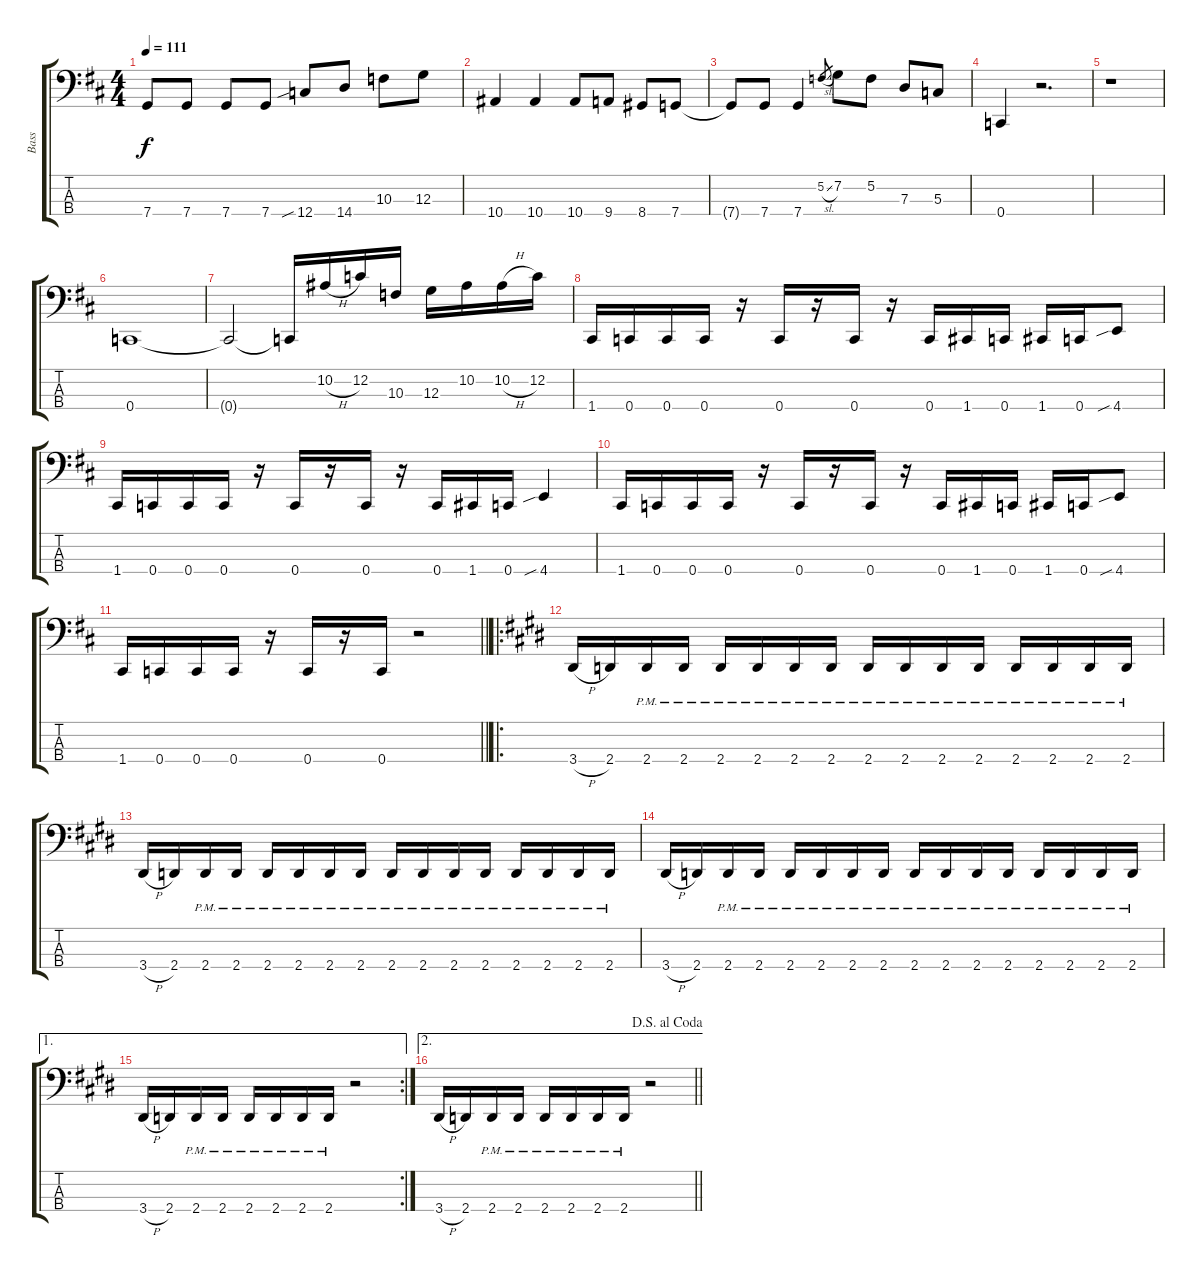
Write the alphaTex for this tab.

\track ("Bass" "Bass") {instrument electricbasspick}
\staff {score tabs}
\tuning (F2 C2 G1 C1) {hide}
\ts (4 4)
\tempo 111
\clef f4
\ks d
7.4{t}.8{dy f} 7.4.8 7.4.8 7.4.8 12.4{sib}.8 14.4.8 10.3.8 12.3.8 |
10.4.4 10.4.4 10.4.8 9.4.8 8.4.8 7.4.8 |
7.4{t}.8 7.4.8 7.4.4 5.2{sl}.8{gr} 7.2.8 5.2.8 7.3.8 5.3.8 |
0.4.4 r.2{d} |
r.1 |
0.4.1 |
0.4{t}.2 0.4{t}.16 10.2{h}.16 12.2.16 10.3.16 12.3.16 10.2.16 10.2{h}.16 12.2.16 |
1.4.16 0.4.16 0.4.16 0.4.16 r.16 0.4.16 r.16 0.4.16 r.16 0.4.16 1.4.16 0.4.16 1.4.16 0.4.16 4.4{sib}.8 |
1.4.16 0.4.16 0.4.16 0.4.16 r.16 0.4.16 r.16 0.4.16 r.16 0.4.16 1.4.16 0.4.16 4.4{sib}.4 |
1.4.16 0.4.16 0.4.16 0.4.16 r.16 0.4.16 r.16 0.4.16 r.16 0.4.16 1.4.16 0.4.16 1.4.16 0.4.16 4.4{sib}.8 |
\barLineRight lightlight
1.4.16 0.4.16 0.4.16 0.4.16 r.16 0.4.16 r.16 0.4.16 r.2 |
\ro
\section ("" " ")
\ks e
3.4{h}.16 2.4.16 2.4{pm}.16 2.4{pm}.16 2.4{pm}.16 2.4{pm}.16 2.4{pm}.16 2.4{pm}.16 2.4{pm}.16 2.4{pm}.16 2.4{pm}.16 2.4{pm}.16 2.4{pm}.16 2.4{pm}.16 2.4{pm}.16 2.4{pm}.16 |
3.4{h}.16 2.4.16 2.4{pm}.16 2.4{pm}.16 2.4{pm}.16 2.4{pm}.16 2.4{pm}.16 2.4{pm}.16 2.4{pm}.16 2.4{pm}.16 2.4{pm}.16 2.4{pm}.16 2.4{pm}.16 2.4{pm}.16 2.4{pm}.16 2.4{pm}.16 |
\ks c#minor
3.4{h}.16 2.4.16 2.4{pm}.16 2.4{pm}.16 2.4{pm}.16 2.4{pm}.16 2.4{pm}.16 2.4{pm}.16 2.4{pm}.16 2.4{pm}.16 2.4{pm}.16 2.4{pm}.16 2.4{pm}.16 2.4{pm}.16 2.4{pm}.16 2.4{pm}.16 |
\ae 1
\rc 2
3.4{h}.16 2.4.16 2.4{pm}.16 2.4{pm}.16 2.4{pm}.16 2.4{pm}.16 2.4{pm}.16 2.4{pm}.16 r.2 |
\ae 2
\jump dalsegnoalcoda
\barLineRight lightlight
\ks e
3.4{h}.16 2.4.16 2.4{pm}.16 2.4{pm}.16 2.4{pm}.16 2.4{pm}.16 2.4{pm}.16 2.4{pm}.16 r.2
